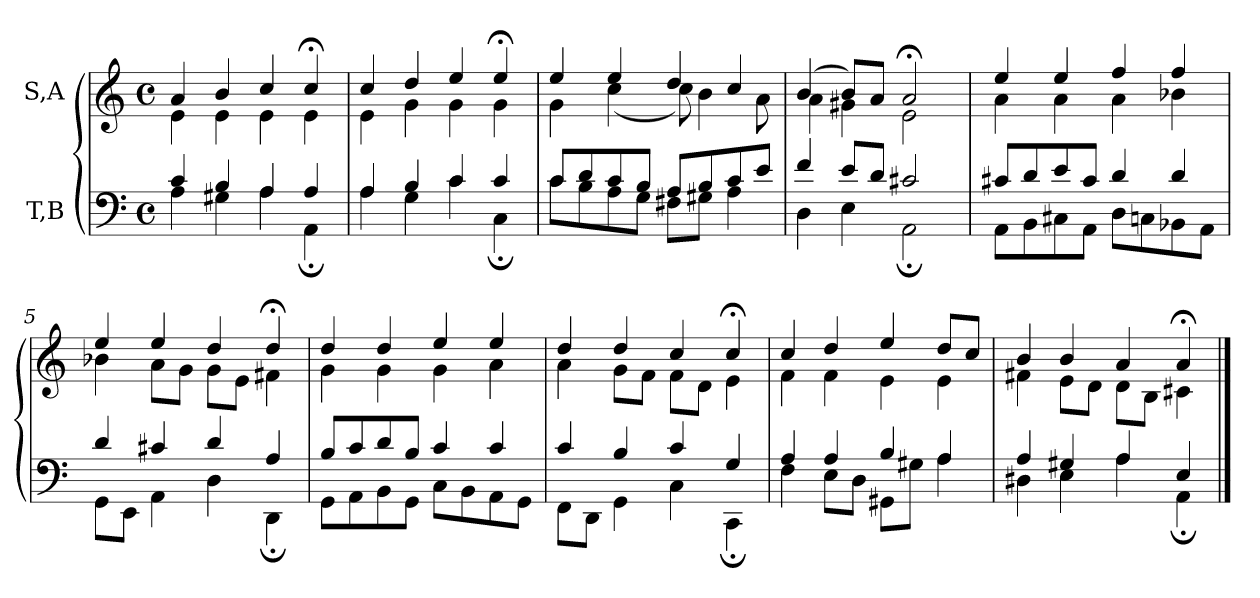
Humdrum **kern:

**kern	**kern
*part2	*part1
*staff2	*staff1
*I"T,B	*I"S,A
*clefF4	*clefG2
*k[]	*k[]
*M4/4	*M4/4
*met(c)	*met(c)
=	=
*^	*^
4c	4A	4a	4e
4B	4G#X	4b	4e
4A	4A	4cc	4e
4A	4AA;	4cc;<	4e
=1	=1	=1	=1
4A	4A	4cc	4e
4B	4G	4dd	4g
4c	4c	4ee	4g
4c	4C;	4ee;<	4g
=2	=2	=2	=2
8cL	8cL	4ee	4g
8d	8B	.	.
8c	8A	4ee	(<4cc
8BJ	8GJ	.	.
8AL	8F#XL	4dd	8cc)
8B	8G#XJ	.	4b
8c	4A	4cc	.
8eJ	.	.	8a
=3	=3	=3	=3
4f	4D	(>4b	4a
8eL	4E	8bL)	4g#X
8dJ	.	8aJ	.
2c#X	2AA;	2a;<	2e
=4	=4	=4	=4
8c#XL	8AAL	4ee	4a
8d	8BB	.	.
8e	8C#X	4ee	4a
8c#J	8AAJ	.	.
4d	8DL	4ff	4a
.	8Cn	.	.
4d	8BB-X	4ff	4b-X
.	8AAJ	.	.
=5	=5	=5	=5
4d	8GGL	4ee	4b-X
.	8EEJ	.	.
4c#X	4AA	4ee	8aL
.	.	.	8gJ
4d	4D	4dd	8gL
.	.	.	8eJ
4A	4DD;	4dd;<	4f#X
=6	=6	=6	=6
8BL	8GGL	4dd	4g
8c	8AA	.	.
8d	8BB	4dd	4g
8BJ	8GGJ	.	.
4c	8CL	4ee	4g
.	8BB	.	.
4c	8AA	4ee	4a
.	8GGJ	.	.
=7	=7	=7	=7
4c	8FFL	4dd	4a
.	8DDJ	.	.
4B	4GG	4dd	8gL
.	.	.	8fJ
4c	4C	4cc	8fL
.	.	.	8dJ
4G	4CC;	4cc;<	4e
=8	=8	=8	=8
4A	4F	4cc	4f
4A	8EL	4dd	4f
.	8DJ	.	.
4B	8GG#XL	4ee	4e
.	8G#XJ	.	.
4A	4A	8ddL	4e
.	.	8ccJ	.
=9	=9	=9	=9
4A	4D#X	4b	4f#X
4G#X	4E	4b	8eL
.	.	.	8dJ
4A	4A	4a	8dL
.	.	.	8BJ
4E	4AA;	4a;<	4c#X
*v	*v	*	*
*	*v	*v
==	==
*-	*-
